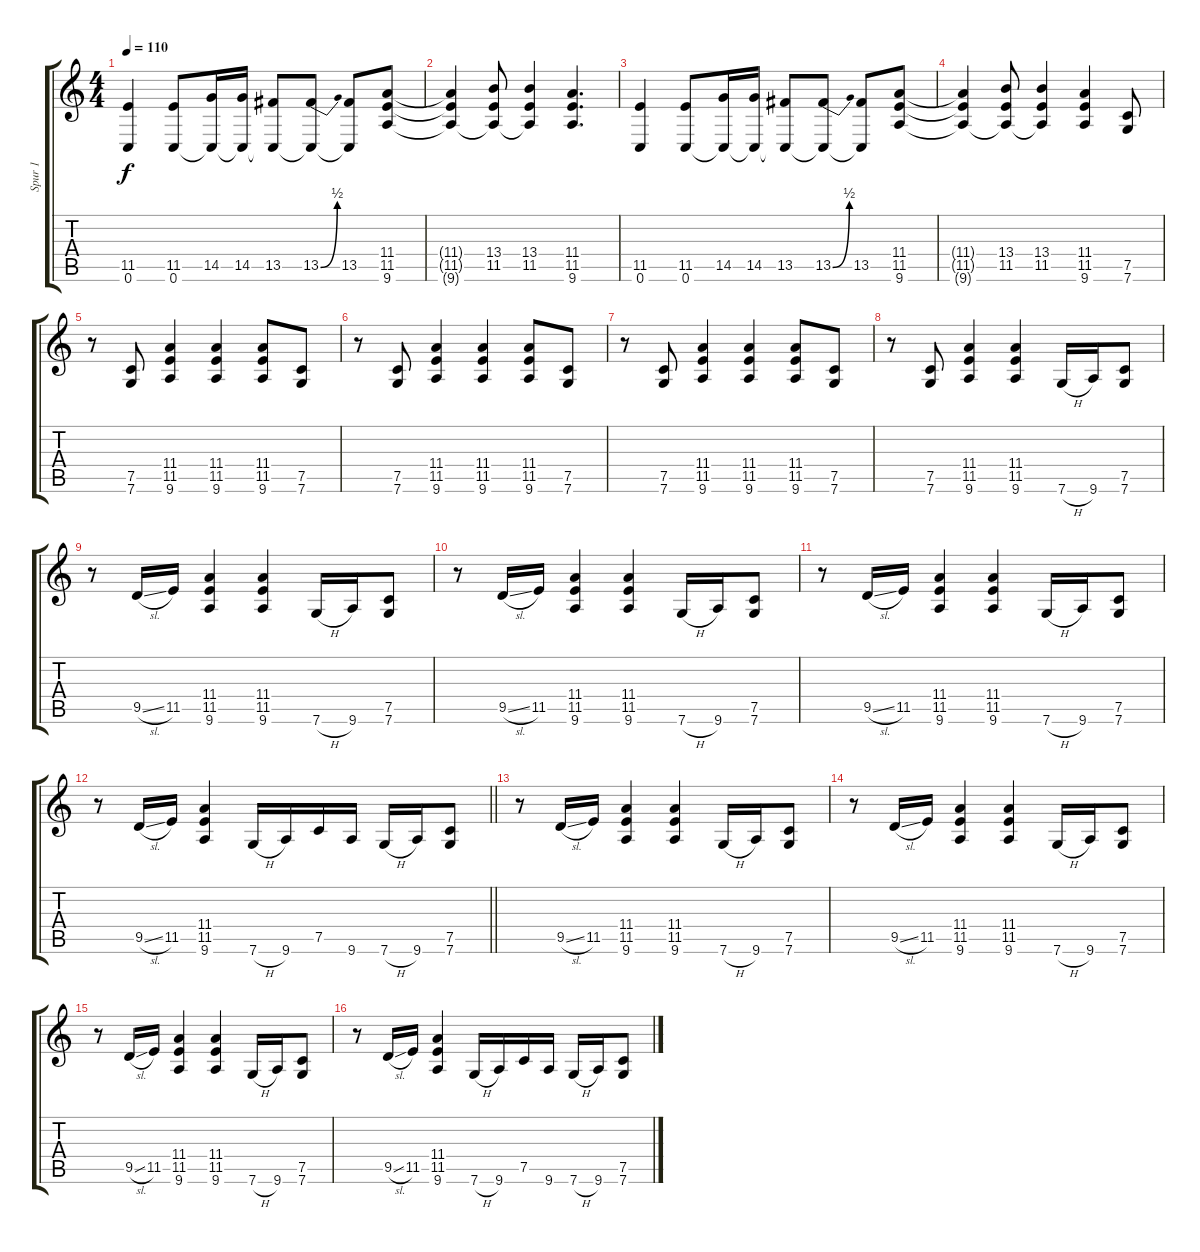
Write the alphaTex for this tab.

\track ("Spur 1" "Spur 1") {instrument distortionguitar}
\staff {score tabs}
\tuning (C4 G3 Eb3 Bb2 F2 C2) {hide}
\ts (4 4)
\tempo 110
\clef g2
\ks c
(11.5 0.6).4{dy f} (11.5 0.6).8 (14.5 0.6{t}).16 (14.5 0.6{t}).16 (13.5 0.6{t}).8 (13.5{be (bend 0 0 60 2)} 0.6{t}).8 (13.5 0.6{t}).8 (11.4 11.5 9.6).8 |
(11.4{t} 11.5{t} 9.6{t}).4 (13.4 11.5 9.6{t}).8 (13.4 11.5 9.6{t}).4 (11.4 11.5 9.6).4{d} |
(11.5 0.6).4 (11.5 0.6).8 (14.5 0.6{t}).16 (14.5 0.6{t}).16 (13.5 0.6{t}).8 (13.5{be (bend 0 0 60 2)} 0.6{t}).8 (13.5 0.6{t}).8 (11.4 11.5 9.6).8 |
(11.4{t} 11.5{t} 9.6{t}).4 (13.4 11.5 9.6{t}).8 (13.4 11.5 9.6{t}).4 (11.4 11.5 9.6).4 (7.5 7.6).8 |
r.8 (7.5 7.6).8 (11.4 11.5 9.6).4 (11.4 11.5 9.6).4 (11.4 11.5 9.6).8 (7.5 7.6).8 |
r.8 (7.5 7.6).8 (11.4 11.5 9.6).4 (11.4 11.5 9.6).4 (11.4 11.5 9.6).8 (7.5 7.6).8 |
r.8 (7.5 7.6).8 (11.4 11.5 9.6).4 (11.4 11.5 9.6).4 (11.4 11.5 9.6).8 (7.5 7.6).8 |
r.8 (7.5 7.6).8 (11.4 11.5 9.6).4 (11.4 11.5 9.6).4 7.6{h}.16 9.6.16 (7.5 7.6).8 |
r.8 9.5{sl}.16 11.5.16 (11.4 11.5 9.6).4 (11.4 11.5 9.6).4 7.6{h}.16 9.6.16 (7.5 7.6).8 |
r.8 9.5{sl}.16 11.5.16 (11.4 11.5 9.6).4 (11.4 11.5 9.6).4 7.6{h}.16 9.6.16 (7.5 7.6).8 |
r.8 9.5{sl}.16 11.5.16 (11.4 11.5 9.6).4 (11.4 11.5 9.6).4 7.6{h}.16 9.6.16 (7.5 7.6).8 |
\barLineRight lightlight
r.8 9.5{sl}.16 11.5.16 (11.4 11.5 9.6).4 7.6{h}.16 9.6.16 7.5.16 9.6.16 7.6{h}.16 9.6.16 (7.5 7.6).8 |
r.8 9.5{sl}.16 11.5.16 (11.4 11.5 9.6).4 (11.4 11.5 9.6).4 7.6{h}.16 9.6.16 (7.5 7.6).8 |
r.8 9.5{sl}.16 11.5.16 (11.4 11.5 9.6).4 (11.4 11.5 9.6).4 7.6{h}.16 9.6.16 (7.5 7.6).8 |
r.8 9.5{sl}.16 11.5.16 (11.4 11.5 9.6).4 (11.4 11.5 9.6).4 7.6{h}.16 9.6.16 (7.5 7.6).8 |
r.8 9.5{sl}.16 11.5.16 (11.4 11.5 9.6).4 7.6{h}.16 9.6.16 7.5.16 9.6.16 7.6{h}.16 9.6.16 (7.5 7.6).8
